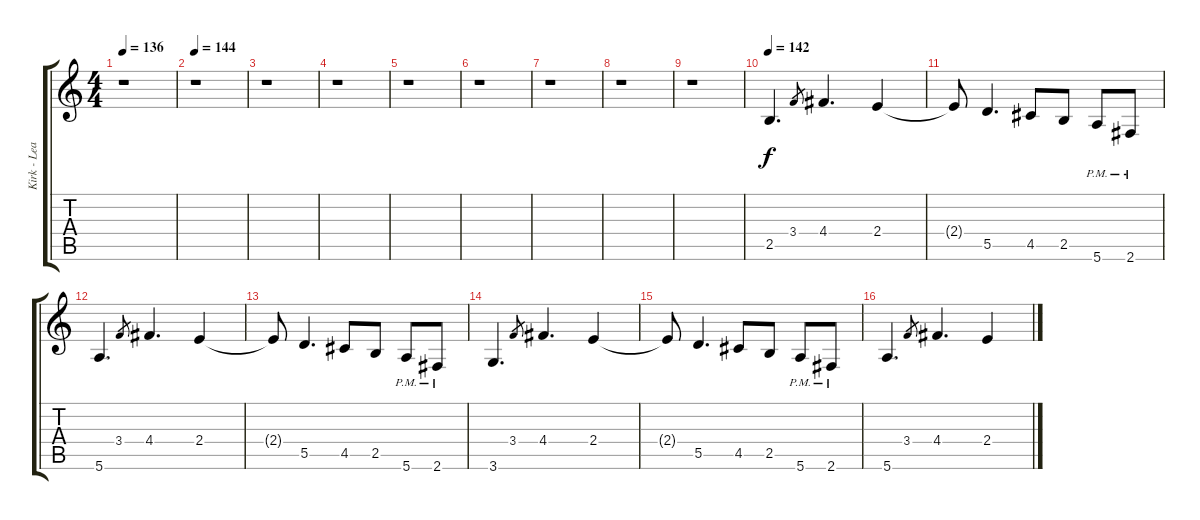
\track ("Kirk - Lead Distortion" "Kirk - Lea") {instrument overdrivenguitar}
\staff {score tabs}
\tuning (E4 B3 G3 D3 A2 E2) {hide}
\ts (4 4)
\tempo 136
\clef g2
\ks c
r.1{dy f} |
\tempo 144
r.1 |
r.1 |
r.1 |
r.1 |
r.1 |
r.1 |
r.1 |
r.1{balance 9} |
\tempo 142
2.5.4{d volume 14} 3.4.8{gr} 4.4.4{d} 2.4.4 |
2.4{t}.8 5.5.4{d} 4.5.8 2.5.8 5.6{pm}.8 2.6{pm}.8 |
5.6.4{d} 3.4.8{gr} 4.4.4{d} 2.4.4 |
2.4{t}.8 5.5.4{d} 4.5.8 2.5.8 5.6{pm}.8 2.6{pm}.8 |
3.6.4{d} 3.4.8{gr} 4.4.4{d} 2.4.4 |
2.4{t}.8 5.5.4{d} 4.5.8 2.5.8 5.6{pm}.8 2.6{pm}.8 |
5.6.4{d} 3.4.8{gr} 4.4.4{d} 2.4.4
